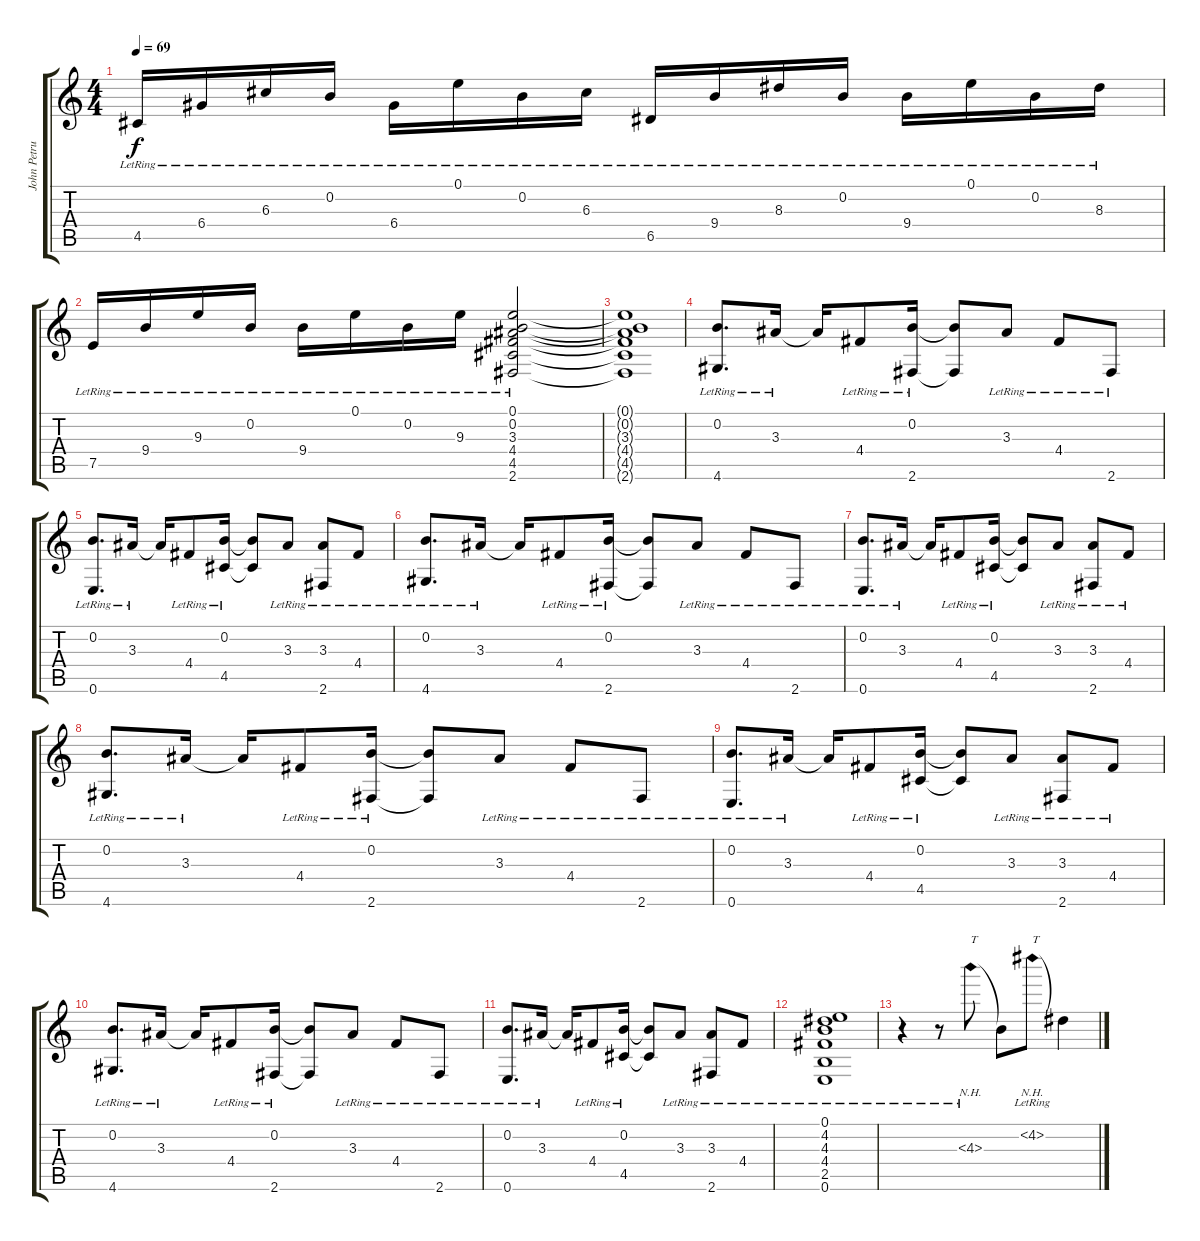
\track ("John Petrucci" "John Petru") {instrument acousticguitarnylon}
\staff {score tabs}
\tuning (E4 B3 G3 D3 A2 E2) {hide}
\ts (4 4)
\tempo 69
\clef g2
\ks c
4.5{lr}.16{dy f} 6.4{lr}.16 6.3{lr}.16 0.2{lr}.16 6.4{lr}.16 0.1{lr}.16 0.2{lr}.16 6.3{lr}.16 6.5{lr}.16 9.4{lr}.16 8.3{lr}.16 0.2{lr}.16 9.4{lr}.16 0.1{lr}.16 0.2{lr}.16 8.3{lr}.16 |
7.5{lr}.16 9.4{lr}.16 9.3{lr}.16 0.2{lr}.16 9.4{lr}.16 0.1{lr}.16 0.2{lr}.16 9.3{lr}.16 (0.1{lr} 0.2{lr} 3.3{lr} 4.4{lr} 4.5{lr} 2.6{lr}).2 |
(0.1{t} 0.2{t} 3.3{t} 4.4{t} 4.5{t} 2.6{t}).1 |
(0.2{lr} 4.6{lr}).8{d} 3.3{lr}.16 3.3{t}.16 4.4{lr}.8 (0.2{lr} 2.6{lr}).16 (0.2{t} 2.6{t}).8 3.3{lr}.8 4.4{lr}.8 2.6{lr}.8 |
(0.2{lr} 0.6{lr}).8{d} 3.3{lr}.16 3.3{t}.16 4.4{lr}.8 (0.2{lr} 4.5{lr}).16 (0.2{t} 4.5{t}).8 3.3{lr}.8 (3.3{lr} 2.6{lr}).8 4.4{lr}.8 |
(0.2{lr} 4.6{lr}).8{d} 3.3{lr}.16 3.3{t}.16 4.4{lr}.8 (0.2{lr} 2.6{lr}).16 (0.2{t} 2.6{t}).8 3.3{lr}.8 4.4{lr}.8 2.6{lr}.8 |
(0.2{lr} 0.6{lr}).8{d} 3.3{lr}.16 3.3{t}.16 4.4{lr}.8 (0.2{lr} 4.5{lr}).16 (0.2{t} 4.5{t}).8 3.3{lr}.8 (3.3{lr} 2.6{lr}).8 4.4{lr}.8 |
(0.2{lr} 4.6{lr}).8{d} 3.3{lr}.16 3.3{t}.16 4.4{lr}.8 (0.2{lr} 2.6{lr}).16 (0.2{t} 2.6{t}).8 3.3{lr}.8 4.4{lr}.8 2.6{lr}.8 |
(0.2{lr} 0.6{lr}).8{d} 3.3{lr}.16 3.3{t}.16 4.4{lr}.8 (0.2{lr} 4.5{lr}).16 (0.2{t} 4.5{t}).8 3.3{lr}.8 (3.3{lr} 2.6{lr}).8 4.4{lr}.8 |
(0.2{lr} 4.6{lr}).8{d} 3.3{lr}.16 3.3{t}.16 4.4{lr}.8 (0.2{lr} 2.6{lr}).16 (0.2{t} 2.6{t}).8 3.3{lr}.8 4.4{lr}.8 2.6{lr}.8 |
(0.2{lr} 0.6{lr}).8{d} 3.3{lr}.16 3.3{t}.16 4.4{lr}.8 (0.2{lr} 4.5{lr}).16 (0.2{t} 4.5{t}).8 3.3{lr}.8 (3.3{lr} 2.6{lr}).8 4.4{lr}.8 |
(0.1{lr} 4.2{lr} 4.3{lr} 4.4{lr} 2.5{lr} 0.6{lr}).1 |
r.4 r.8 4.3{nh lr}.8{txt "T"} 4.3{t}.8 4.2{nh lr}.8{txt "T"} 4.2{t}.4
